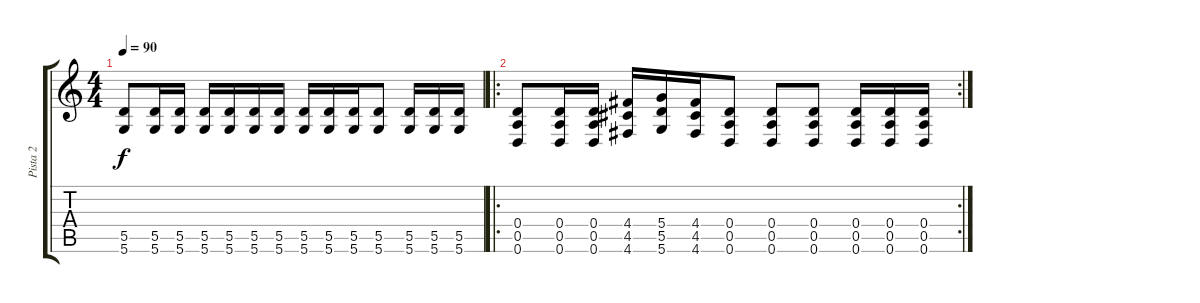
\track ("Pista 2" "Pista 2") {instrument overdrivenguitar}
\staff {score tabs}
\tuning (E4 B3 G3 D3 A2 D2) {hide}
\ts (4 4)
\tempo 90
\clef g2
\ks c
(5.5 5.6).8{dy f} (5.5 5.6).16 (5.5 5.6).16 (5.5 5.6).16 (5.5 5.6).16 (5.5 5.6).16 (5.5 5.6).16 (5.5 5.6).16 (5.5 5.6).16 (5.5 5.6).16 (5.5 5.6).8 (5.5 5.6).16 (5.5 5.6).16 (5.5 5.6).16 |
\ro
\rc 2
(0.4 0.5 0.6).8 (0.4 0.5 0.6).16 (0.4 0.5 0.6).16 (4.4 4.5 4.6).16 (5.4 5.5 5.6).16 (4.4 4.5 4.6).16 (0.4 0.5 0.6).8 (0.4 0.5 0.6).8 (0.4 0.5 0.6).8 (0.4 0.5 0.6).16 (0.4 0.5 0.6).16 (0.4 0.5 0.6).16
